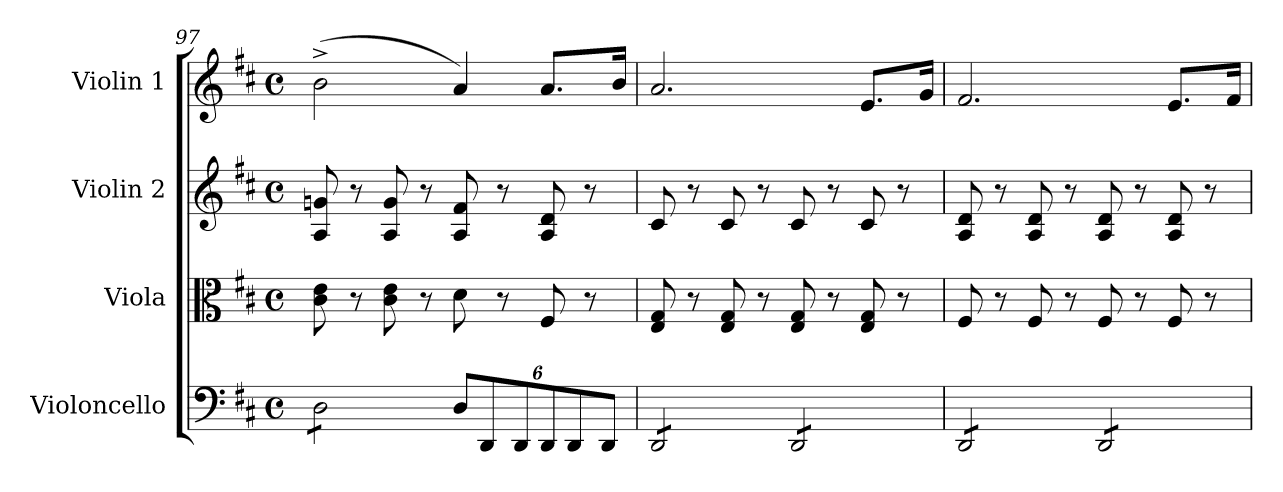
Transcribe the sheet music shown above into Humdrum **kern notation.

**kern	**kern	**kern	**kern
*part4	*part3	*part2	*part1
*staff4	*staff3	*staff2	*staff1
*I"Violoncello	*I"Viola	*I"Violin 2	*I"Violin 1
*I'Vc	*I'Vla	*I'Vln	*I'Vln
*clefF4	*clefC3	*clefG2	*clefG2
*k[f#c#]	*k[f#c#]	*k[f#c#]	*k[f#c#]
*M4/4	*M4/4	*M4/4	*M4/4
*met(c)	*met(c)	*met(c)	*met(c)
=97	=97	=97	=97
*tremolo	*	*	*
12D\L	8c#\ 8e\	8A/ 8gn/	(2b^\
12D\	.	.	.
.	8r	8r	.
12D\	.	.	.
12D\	8c#\ 8e\	8A/ 8g/	.
12D\	.	.	.
.	8r	8r	.
12D\J	.	.	.
*Xtremolo	*	*	*
*Xbrackettup	*	*	*
12D/L	8d\	8A/ 8f#/	4a/)
12DD/	.	.	.
.	8r	8r	.
12DD/	.	.	.
12DD/	8F#/	8A/ 8d/	8.a/L
12DD/	.	.	.
.	8r	8r	.
12DD/J	.	.	.
.	.	.	16b/Jk
!!LO:PB:g=z
=98	=98	=98	=98
*tremolo	*	*	*
12DD/L	8E/ 8G/	8c#/	2.a/
12DD/	.	.	.
.	8r	8r	.
12DD/	.	.	.
12DD/	8E/ 8G/	8c#/	.
12DD/	.	.	.
.	8r	8r	.
12DD/J	.	.	.
12DD/L	8E/ 8G/	8c#/	.
12DD/	.	.	.
.	8r	8r	.
12DD/	.	.	.
12DD/	8E/ 8G/	8c#/	8.e/L
12DD/	.	.	.
.	8r	8r	.
12DD/J	.	.	.
.	.	.	16g/Jk
=99	=99	=99	=99
12DD/L	8F#/	8A/ 8d/	2.f#/
12DD/	.	.	.
.	8r	8r	.
12DD/	.	.	.
12DD/	8F#/	8A/ 8d/	.
12DD/	.	.	.
.	8r	8r	.
12DD/J	.	.	.
12DD/L	8F#/	8A/ 8d/	.
12DD/	.	.	.
.	8r	8r	.
12DD/	.	.	.
12DD/	8F#/	8A/ 8d/	8.e/L
12DD/	.	.	.
.	8r	8r	.
12DD/J	.	.	.
*Xtremolo	*	*	*
.	.	.	16f#/Jk
=	=	=	=
*-	*-	*-	*-
